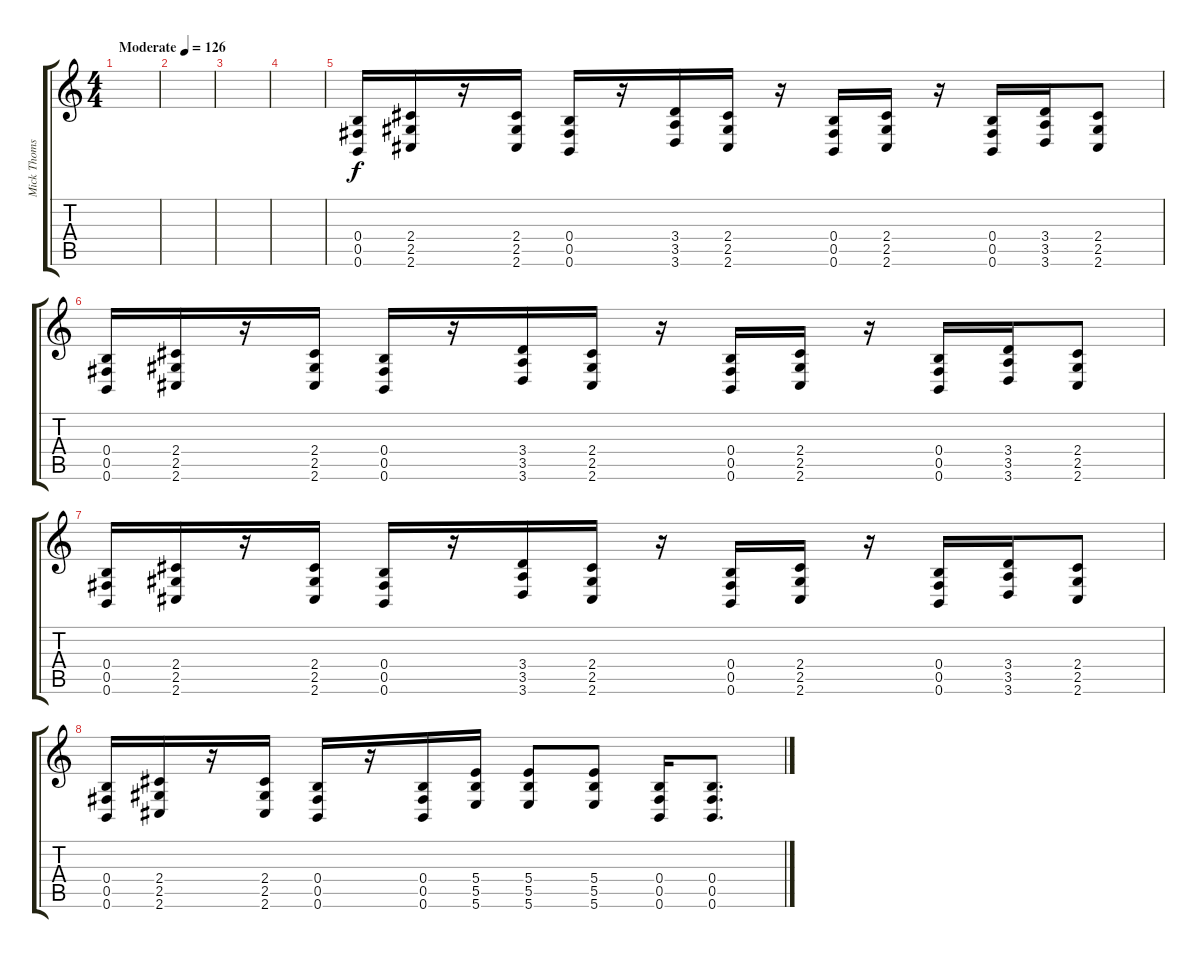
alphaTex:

\track ("Mick Thomson" "Mick Thoms") {instrument distortionguitar}
\staff {score tabs}
\tuning (Db4 Ab3 E3 B2 Gb2 B1) {hide}
\ts (4 4)
\tempo (126 "Moderate")
\clef g2
\ks c
|
|
|
|
(0.4 0.5 0.6).16 (2.4 2.5 2.6).16 r.16 (2.4 2.5 2.6).16 (0.4 0.5 0.6).16 r.16 (3.4 3.5 3.6).16 (2.4 2.5 2.6).16 r.16 (0.4 0.5 0.6).16 (2.4 2.5 2.6).16 r.16 (0.4 0.5 0.6).16 (3.4 3.5 3.6).16 (2.4 2.5 2.6).8 |
(0.4 0.5 0.6).16 (2.4 2.5 2.6).16 r.16 (2.4 2.5 2.6).16 (0.4 0.5 0.6).16 r.16 (3.4 3.5 3.6).16 (2.4 2.5 2.6).16 r.16 (0.4 0.5 0.6).16 (2.4 2.5 2.6).16 r.16 (0.4 0.5 0.6).16 (3.4 3.5 3.6).16 (2.4 2.5 2.6).8 |
(0.4 0.5 0.6).16 (2.4 2.5 2.6).16 r.16 (2.4 2.5 2.6).16 (0.4 0.5 0.6).16 r.16 (3.4 3.5 3.6).16 (2.4 2.5 2.6).16 r.16 (0.4 0.5 0.6).16 (2.4 2.5 2.6).16 r.16 (0.4 0.5 0.6).16 (3.4 3.5 3.6).16 (2.4 2.5 2.6).8 |
(0.4 0.5 0.6).16 (2.4 2.5 2.6).16 r.16 (2.4 2.5 2.6).16 (0.4 0.5 0.6).16 r.16 (0.4 0.5 0.6).16 (5.4 5.5 5.6).16 (5.4 5.5 5.6).8 (5.4 5.5 5.6).8 (0.4 0.5 0.6).16 (0.4 0.5 0.6).8{d}
